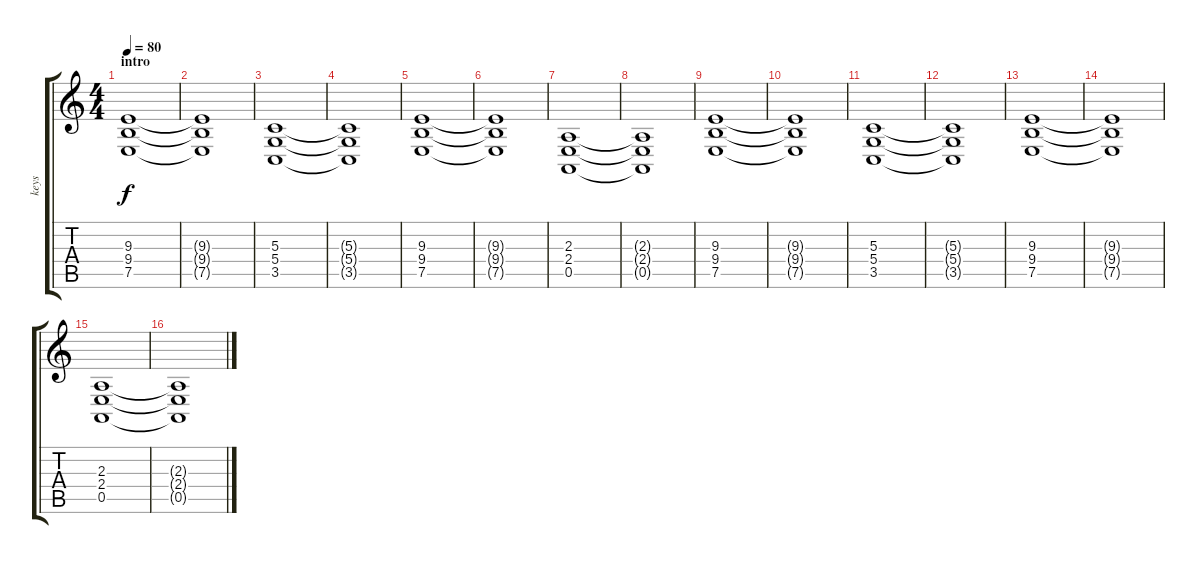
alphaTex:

\track ("keys" "keys") {instrument pad8sweep}
\staff {score tabs}
\tuning (E4 B3 G3 D3 A2 E2) {hide}
\ts (4 4)
\section ("" "intro")
\tempo 80
\clef g2
\ks c
(9.3 9.4 7.5).1{dy f instrument pad8sweep} |
(9.3{t} 9.4{t} 7.5{t}).1 |
(5.3 5.4 3.5).1 |
(5.3{t} 5.4{t} 3.5{t}).1 |
(9.3 9.4 7.5).1 |
(9.3{t} 9.4{t} 7.5{t}).1 |
(2.3 2.4 0.5).1 |
(2.3{t} 2.4{t} 0.5{t}).1 |
(9.3 9.4 7.5).1 |
(9.3{t} 9.4{t} 7.5{t}).1 |
(5.3 5.4 3.5).1 |
(5.3{t} 5.4{t} 3.5{t}).1 |
(9.3 9.4 7.5).1 |
(9.3{t} 9.4{t} 7.5{t}).1 |
(2.3 2.4 0.5).1 |
(2.3{t} 2.4{t} 0.5{t}).1
